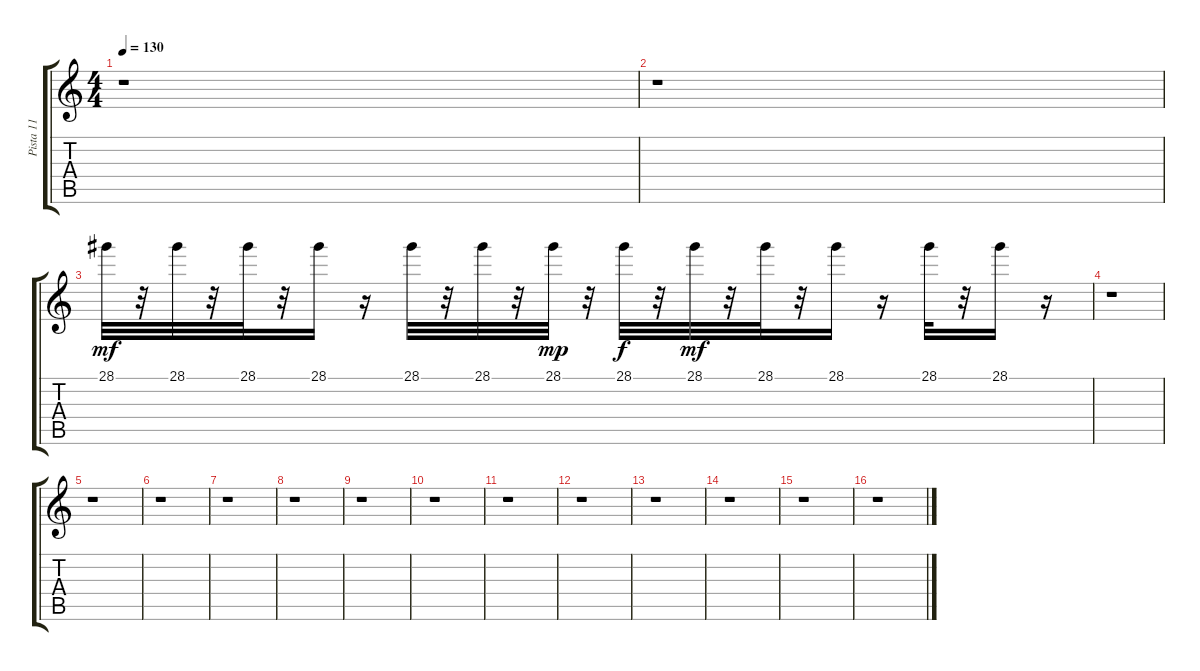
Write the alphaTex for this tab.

\track ("Pista 11" "Pista 11") {instrument acousticgrandpiano}
\staff {score tabs}
\tuning (E4 B3 G3 D3 A2 E2) {hide}
\ts (4 4)
\tempo 130
\clef g2
\ks c
r.1{dy f} |
r.1 |
28.1.32{dy mf} r.32 28.1.32 r.32 28.1.32 r.32 28.1.16 r.16 28.1.32 r.32 28.1.32 r.32 28.1.32{dy mp} r.32 28.1.32{dy f} r.32 28.1.32{dy mf} r.32 28.1.32 r.32 28.1.16 r.16 28.1.32 r.32 28.1.16 r.16 |
r.1 |
r.1 |
r.1 |
r.1 |
r.1 |
r.1 |
r.1 |
r.1 |
r.1 |
r.1 |
r.1 |
r.1 |
r.1
